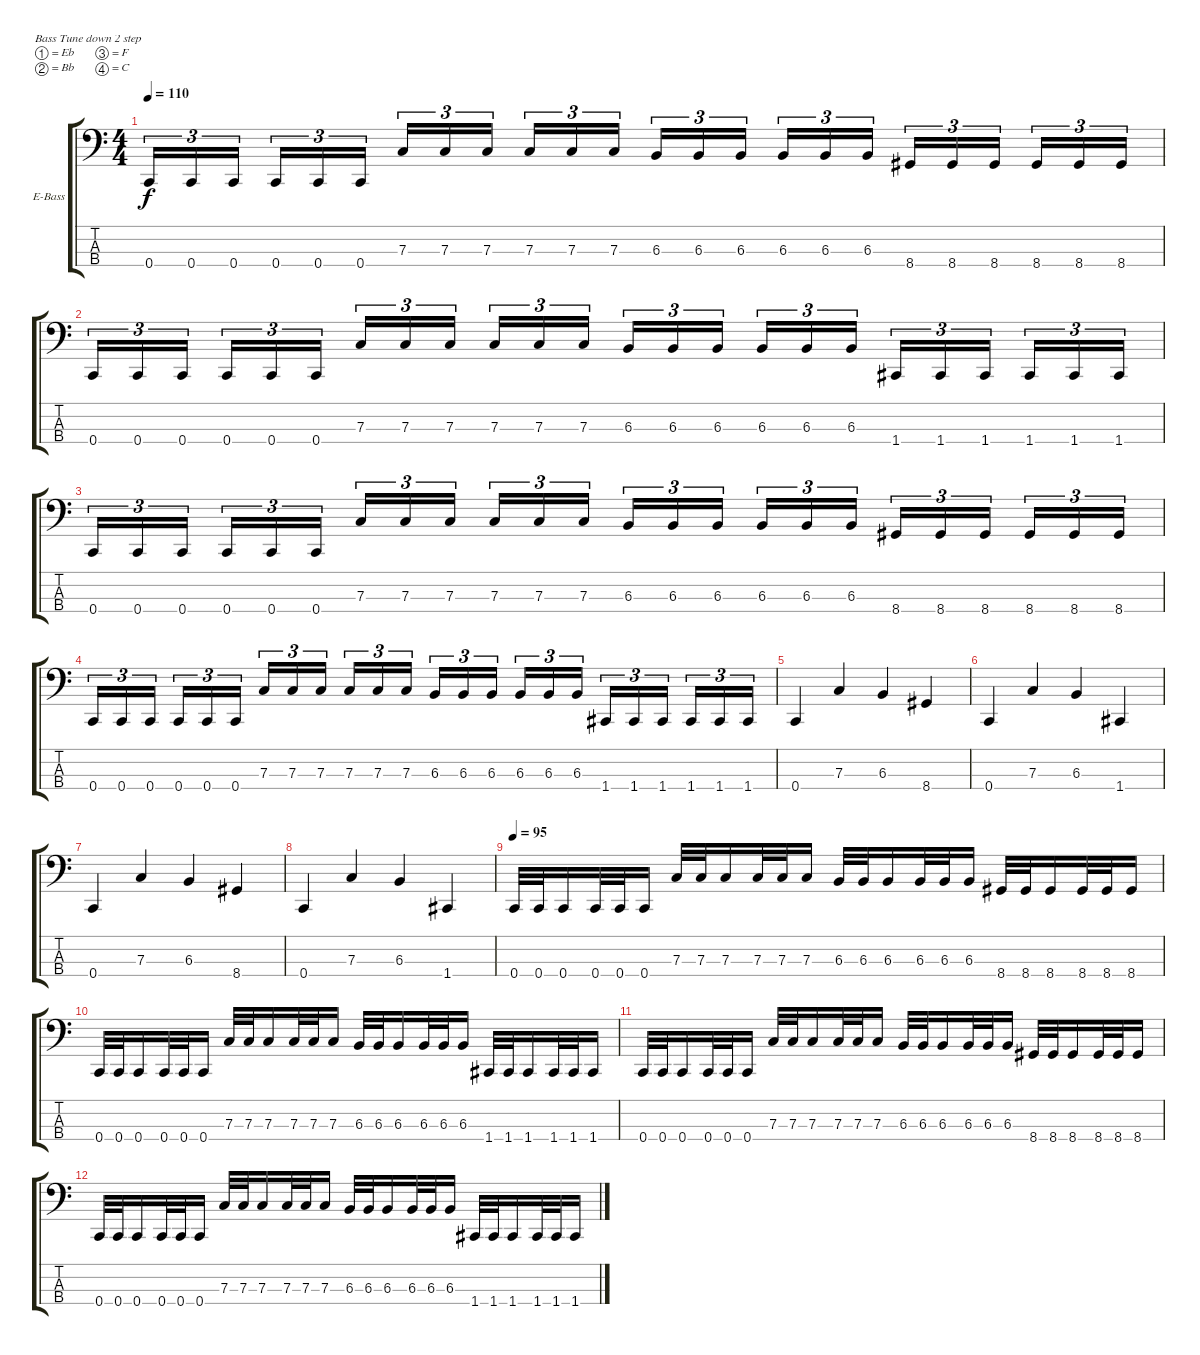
\defaultSystemsLayout 4
\bracketExtendMode groupsimilarinstruments
\firstSystemTrackNameOrientation horizontal
\otherSystemsTrackNameOrientation horizontal
\track ("Electric Bass" "E-Bass") {instrument electricbassfinger}
\staff {score tabs}
\tuning (Eb2 Bb1 F1 C1)
\ts (4 4)
\tempo 110
\clef f4
\ks c
0.4.16{tu (3 2) dy f} 0.4.16{tu (3 2)} 0.4.16{tu (3 2)} 0.4.16{tu (3 2)} 0.4.16{tu (3 2)} 0.4.16{tu (3 2)} 7.3.16{tu (3 2)} 7.3.16{tu (3 2)} 7.3.16{tu (3 2)} 7.3.16{tu (3 2)} 7.3.16{tu (3 2)} 7.3.16{tu (3 2)} 6.3.16{tu (3 2)} 6.3.16{tu (3 2)} 6.3.16{tu (3 2)} 6.3.16{tu (3 2)} 6.3.16{tu (3 2)} 6.3.16{tu (3 2)} 8.4.16{tu (3 2)} 8.4.16{tu (3 2)} 8.4.16{tu (3 2)} 8.4.16{tu (3 2)} 8.4.16{tu (3 2)} 8.4.16{tu (3 2)} |
0.4.16{tu (3 2)} 0.4.16{tu (3 2)} 0.4.16{tu (3 2)} 0.4.16{tu (3 2)} 0.4.16{tu (3 2)} 0.4.16{tu (3 2)} 7.3.16{tu (3 2)} 7.3.16{tu (3 2)} 7.3.16{tu (3 2)} 7.3.16{tu (3 2)} 7.3.16{tu (3 2)} 7.3.16{tu (3 2)} 6.3.16{tu (3 2)} 6.3.16{tu (3 2)} 6.3.16{tu (3 2)} 6.3.16{tu (3 2)} 6.3.16{tu (3 2)} 6.3.16{tu (3 2)} 1.4.16{tu (3 2)} 1.4.16{tu (3 2)} 1.4.16{tu (3 2)} 1.4.16{tu (3 2)} 1.4.16{tu (3 2)} 1.4.16{tu (3 2)} |
0.4.16{tu (3 2)} 0.4.16{tu (3 2)} 0.4.16{tu (3 2)} 0.4.16{tu (3 2)} 0.4.16{tu (3 2)} 0.4.16{tu (3 2)} 7.3.16{tu (3 2)} 7.3.16{tu (3 2)} 7.3.16{tu (3 2)} 7.3.16{tu (3 2)} 7.3.16{tu (3 2)} 7.3.16{tu (3 2)} 6.3.16{tu (3 2)} 6.3.16{tu (3 2)} 6.3.16{tu (3 2)} 6.3.16{tu (3 2)} 6.3.16{tu (3 2)} 6.3.16{tu (3 2)} 8.4.16{tu (3 2)} 8.4.16{tu (3 2)} 8.4.16{tu (3 2)} 8.4.16{tu (3 2)} 8.4.16{tu (3 2)} 8.4.16{tu (3 2)} |
0.4.16{tu (3 2)} 0.4.16{tu (3 2)} 0.4.16{tu (3 2)} 0.4.16{tu (3 2)} 0.4.16{tu (3 2)} 0.4.16{tu (3 2)} 7.3.16{tu (3 2)} 7.3.16{tu (3 2)} 7.3.16{tu (3 2)} 7.3.16{tu (3 2)} 7.3.16{tu (3 2)} 7.3.16{tu (3 2)} 6.3.16{tu (3 2)} 6.3.16{tu (3 2)} 6.3.16{tu (3 2)} 6.3.16{tu (3 2)} 6.3.16{tu (3 2)} 6.3.16{tu (3 2)} 1.4.16{tu (3 2)} 1.4.16{tu (3 2)} 1.4.16{tu (3 2)} 1.4.16{tu (3 2)} 1.4.16{tu (3 2)} 1.4.16{tu (3 2)} |
0.4.4 7.3.4 6.3.4 8.4.4 |
0.4.4 7.3.4 6.3.4 1.4.4 |
0.4.4 7.3.4 6.3.4 8.4.4 |
0.4.4 7.3.4 6.3.4 1.4.4 |
\tempo 95
0.4.32 0.4.32 0.4.16 0.4.32 0.4.32 0.4.16 7.3.32 7.3.32 7.3.16 7.3.32 7.3.32 7.3.16 6.3.32 6.3.32 6.3.16 6.3.32 6.3.32 6.3.16 8.4.32 8.4.32 8.4.16 8.4.32 8.4.32 8.4.16 |
0.4.32 0.4.32 0.4.16 0.4.32 0.4.32 0.4.16 7.3.32 7.3.32 7.3.16 7.3.32 7.3.32 7.3.16 6.3.32 6.3.32 6.3.16 6.3.32 6.3.32 6.3.16 1.4.32 1.4.32 1.4.16 1.4.32 1.4.32 1.4.16 |
0.4.32 0.4.32 0.4.16 0.4.32 0.4.32 0.4.16 7.3.32 7.3.32 7.3.16 7.3.32 7.3.32 7.3.16 6.3.32 6.3.32 6.3.16 6.3.32 6.3.32 6.3.16 8.4.32 8.4.32 8.4.16 8.4.32 8.4.32 8.4.16 |
0.4.32 0.4.32 0.4.16 0.4.32 0.4.32 0.4.16 7.3.32 7.3.32 7.3.16 7.3.32 7.3.32 7.3.16 6.3.32 6.3.32 6.3.16 6.3.32 6.3.32 6.3.16 1.4.32 1.4.32 1.4.16 1.4.32 1.4.32 1.4.16
